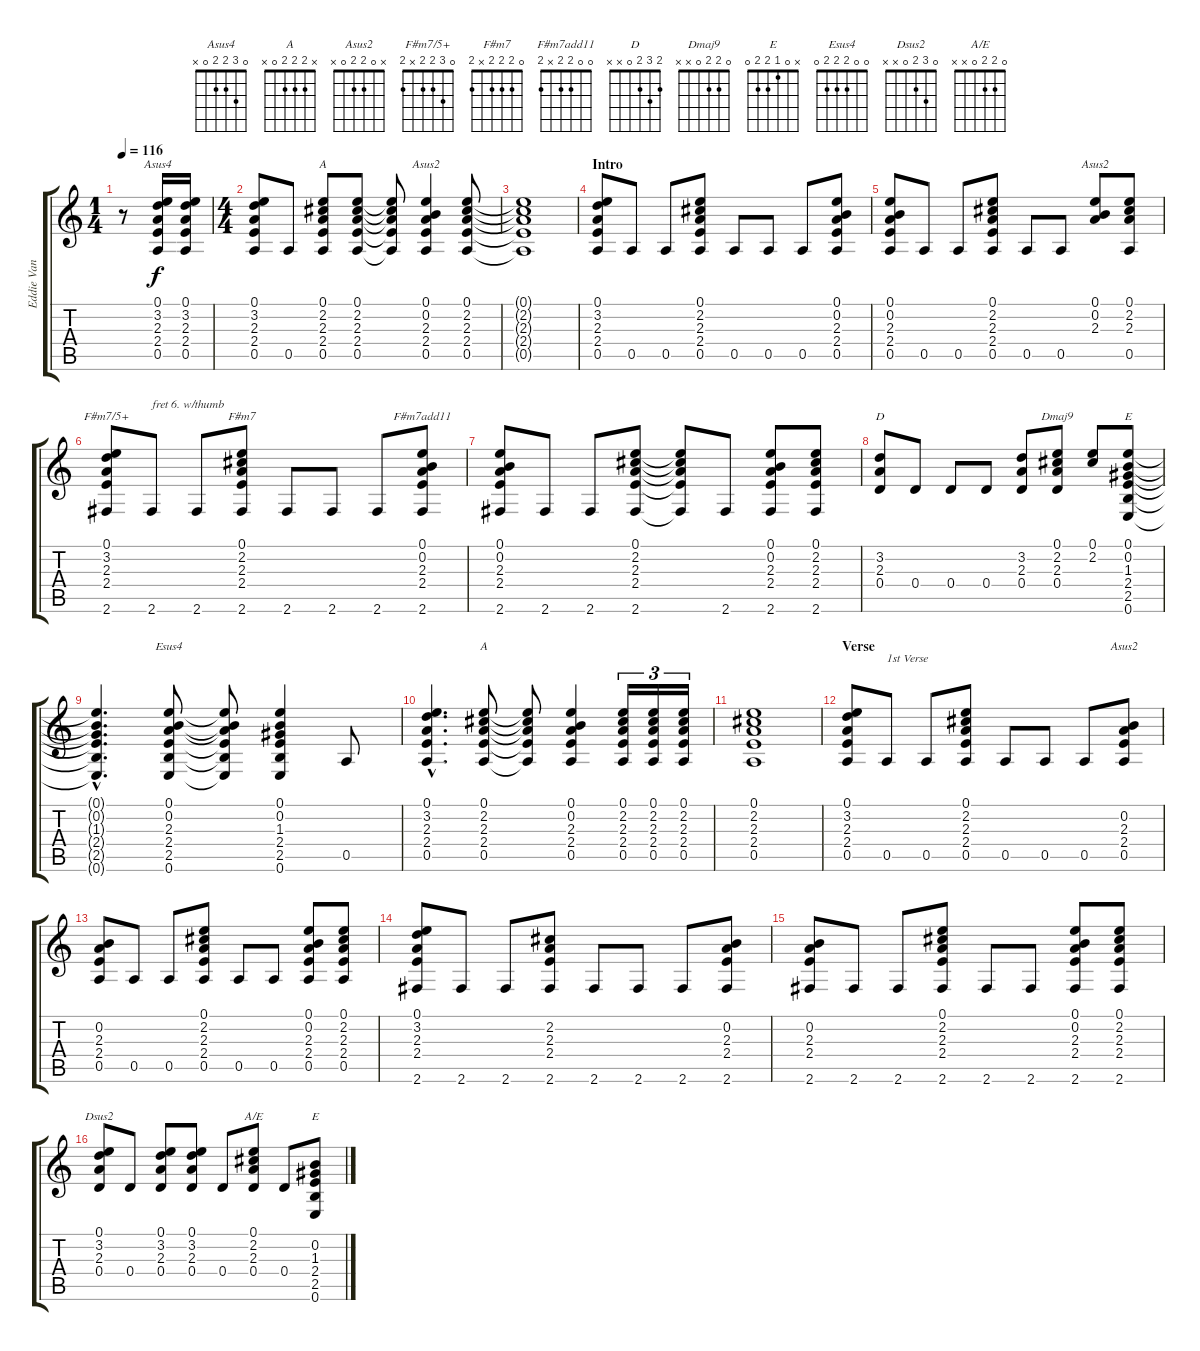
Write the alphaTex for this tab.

\track ("Eddie Van Halen (Rhythm)" "Eddie Van ") {instrument electricguitarclean}
\staff {score tabs}
\tuning (E4 B3 G3 D3 A2 E2) {hide}
\chord ("Asus4" 0 3 2 2 0 x)
\chord ("A" 0 2 2 2 0 x)
\chord ("Asus2" 0 0 2 2 0 x)
\chord ("Asus2" 0 0 2 x x x)
\chord ("F#m7/5+" 0 3 2 2 x 2)
\chord ("F#m7" 0 2 2 2 x 2)
\chord ("F#m7add11" 0 0 2 2 x 2)
\chord ("D" 2 3 2 0 x x)
\chord ("Dmaj9" 0 2 2 0 x x)
\chord ("E" 0 0 1 2 2 0)
\chord ("Esus4" 0 0 2 2 2 0)
\chord ("A" x 2 2 2 0 x)
\chord ("Asus2" x 0 2 2 0 x)
\chord ("Dsus2" 0 3 2 0 x x)
\chord ("A/E" 0 2 2 0 x x)
\chord ("E" x 0 1 2 2 0)
\ts (1 4)
\tempo 116
\clef g2
\ks c
r.8{dy f instrument electricguitarclean} (0.1 3.2 2.3 2.4 0.5).16{ch "Asus4"} (0.1 3.2 2.3 2.4 0.5).16 |
\ts (4 4)
(0.1 3.2 2.3 2.4 0.5).8 0.5.8 (0.1 2.2 2.3 2.4 0.5).8{ch "A"} (0.1 2.2 2.3 2.4 0.5).8 (0.1{t} 2.2{t} 2.3{t} 2.4{t} 0.5{t}).8 (0.1 0.2 2.3 2.4 0.5).4{ch "Asus2"} (0.1 2.2 2.3 2.4 0.5).8 |
(0.1{t} 2.2{t} 2.3{t} 2.4{t} 0.5{t}).1 |
\section ("" "Intro")
(0.1 3.2 2.3 2.4 0.5).8 0.5.8 0.5.8 (0.1 2.2 2.3 2.4 0.5).8 0.5.8 0.5.8 0.5.8 (0.1 0.2 2.3 2.4 0.5).8 |
(0.1 0.2 2.3 2.4 0.5).8 0.5.8 0.5.8 (0.1 2.2 2.3 2.4 0.5).8 0.5.8 0.5.8 (0.1 0.2 2.3).8{ch "Asus2"} (0.1 2.2 2.3 0.5).8 |
(0.1 3.2 2.3 2.4 2.6).8{ch "F#m7/5+"} 2.6.8{txt "fret 6. w/thumb"} 2.6.8 (0.1 2.2 2.3 2.4 2.6).8{ch "F#m7"} 2.6.8 2.6.8 2.6.8 (0.1 0.2 2.3 2.4 2.6).8{ch "F#m7add11"} |
(0.1 0.2 2.3 2.4 2.6).8 2.6.8 2.6.8 (0.1 2.2 2.3 2.4 2.6).8 (0.1{t} 2.2{t} 2.3{t} 2.4{t} 2.6{t}).8 2.6.8 (0.1 0.2 2.3 2.4 2.6).8 (0.1 2.2 2.3 2.4 2.6).8 |
(3.2 2.3 0.4).8{ch "D"} 0.4.8 0.4.8 0.4.8 (3.2 2.3 0.4).8 (0.1 2.2 2.3 0.4).8{ch "Dmaj9"} (0.1 2.2).8 (0.1 0.2 1.3 2.4 2.5 0.6).8{ch "E"} |
(0.1{hac t} 0.2{hac t} 1.3{hac t} 2.4{hac t} 2.5{hac t} 0.6{hac t}).4{d} (0.1 0.2 2.3 2.4 2.5 0.6).8{ch "Esus4"} (0.1{t} 0.2{t} 2.3{t} 2.4{t} 2.5{t} 0.6{t}).8 (0.1 0.2 1.3 2.4 2.5 0.6).4 0.5.8 |
(0.1{hac} 3.2{hac} 2.3{hac} 2.4{hac} 0.5{hac}).4{d} (0.1 2.2 2.3 2.4 0.5).8{ch "A"} (0.1{t} 2.2{t} 2.3{t} 2.4{t} 0.5{t}).8 (0.1 0.2 2.3 2.4 0.5).4 (0.1 2.2 2.3 2.4 0.5).16{tu (3 2)} (0.1 2.2 2.3 2.4 0.5).16{tu (3 2)} (0.1 2.2 2.3 2.4 0.5).16{tu (3 2)} |
(0.1 2.2 2.3 2.4 0.5).1 |
\section ("" "Verse")
(0.1 3.2 2.3 2.4 0.5).8{instrument acousticguitarsteel} 0.5.8{txt "1st Verse"} 0.5.8 (0.1 2.2 2.3 2.4 0.5).8 0.5.8 0.5.8 0.5.8 (0.2 2.3 2.4 0.5).8{ch "Asus2"} |
(0.2 2.3 2.4 0.5).8 0.5.8 0.5.8 (0.1 2.2 2.3 2.4 0.5).8 0.5.8 0.5.8 (0.1 0.2 2.3 2.4 0.5).8 (0.1 2.2 2.3 2.4 0.5).8 |
(0.1 3.2 2.3 2.4 2.6).8 2.6.8 2.6.8 (2.2 2.3 2.4 2.6).8 2.6.8 2.6.8 2.6.8 (0.2 2.3 2.4 2.6).8 |
(0.2 2.3 2.4 2.6).8 2.6.8 2.6.8 (0.1 2.2 2.3 2.4 2.6).8 2.6.8 2.6.8 (0.1 0.2 2.3 2.4 2.6).8 (0.1 2.2 2.3 2.4 2.6).8 |
(0.1 3.2 2.3 0.4).8{ch "Dsus2"} 0.4.8 (0.1 3.2 2.3 0.4).8 (0.1 3.2 2.3 0.4).8 0.4.8 (0.1 2.2 2.3 0.4).8{ch "A/E"} 0.4.8 (0.2 1.3 2.4 2.5 0.6).8{ch "E"}
